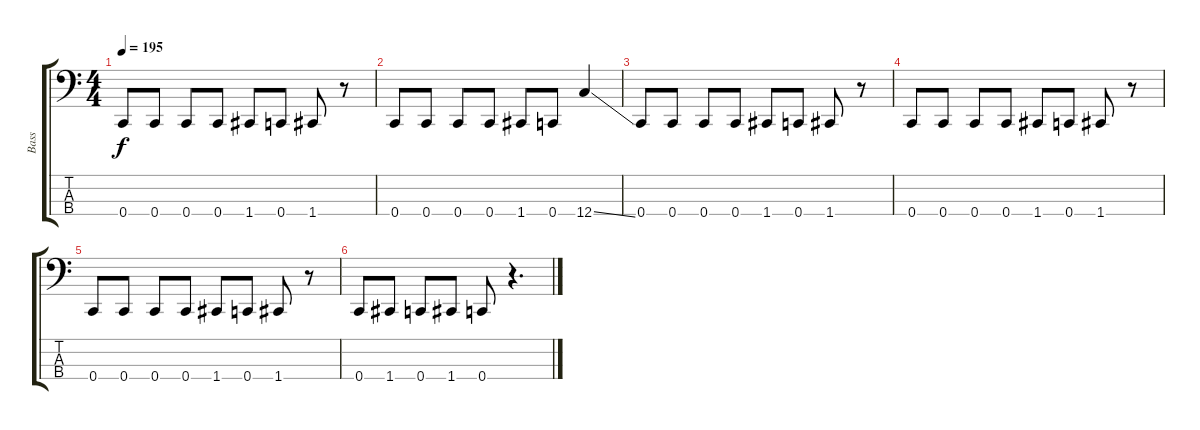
\track ("Bass" "Bass") {instrument electricbasspick}
\staff {score tabs}
\tuning (F2 C2 G1 C1) {hide}
\ts (4 4)
\tempo 195
\clef f4
\ks c
0.4.8{dy f} 0.4.8 0.4.8 0.4.8 1.4.8 0.4.8 1.4.8 r.8 |
0.4.8 0.4.8 0.4.8 0.4.8 1.4.8 0.4.8 12.4{ss}.4 |
0.4.8 0.4.8 0.4.8 0.4.8 1.4.8 0.4.8 1.4.8 r.8 |
0.4.8 0.4.8 0.4.8 0.4.8 1.4.8 0.4.8 1.4.8 r.8 |
0.4.8 0.4.8 0.4.8 0.4.8 1.4.8 0.4.8 1.4.8 r.8 |
0.4.8 1.4.8 0.4.8 1.4.8 0.4.8 r.4{d}
